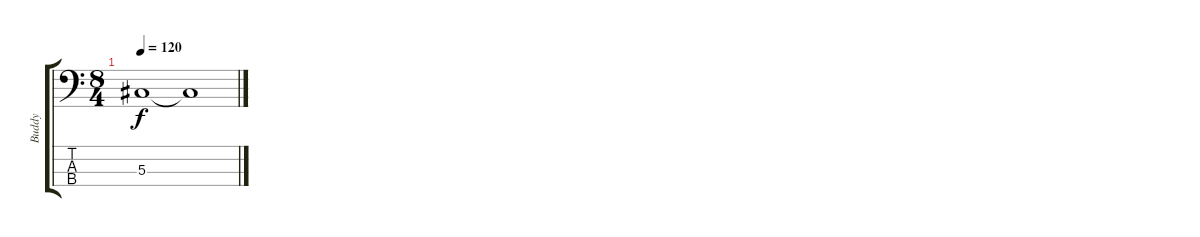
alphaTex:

\track ("Buddy" "Buddy") {instrument electricbassfinger}
\staff {score tabs}
\tuning (Gb2 Db2 Ab1 Eb1) {hide}
\ts (8 4)
\tempo 120
\clef f4
\ks c
5.3.1{dy f} 5.3{t}.1
